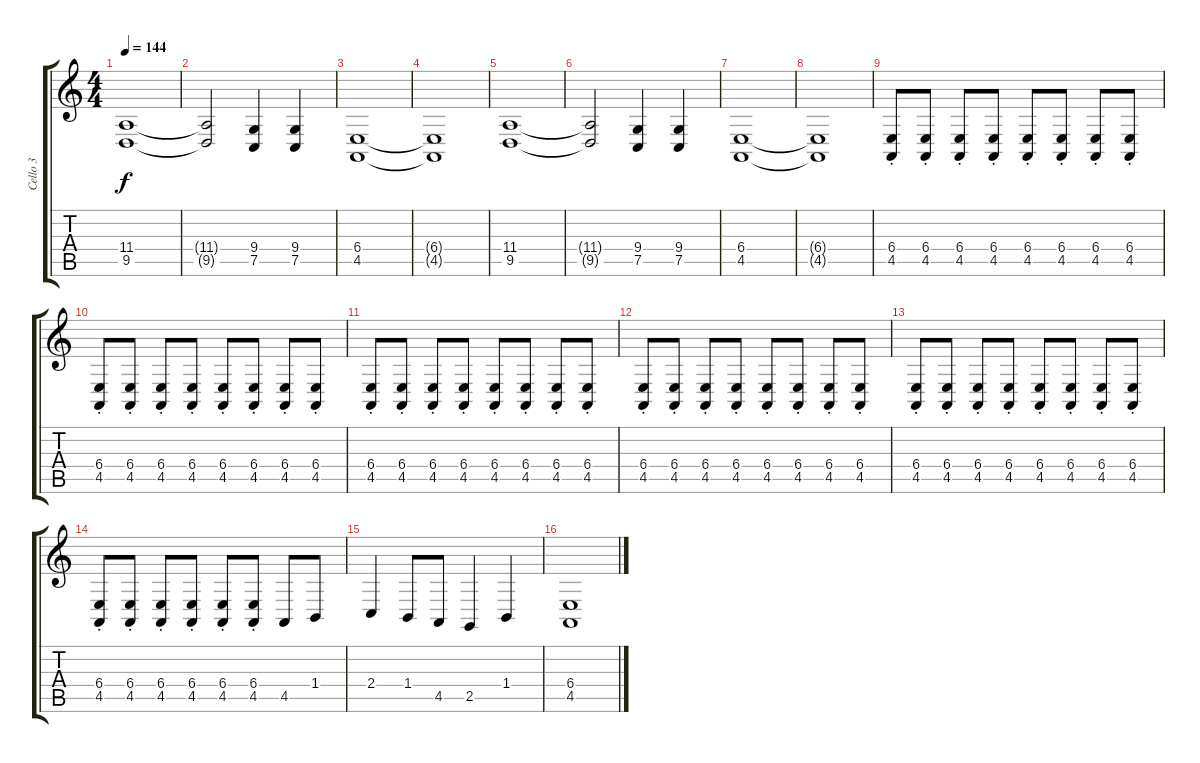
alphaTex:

\track ("Cello 3" "Cello 3") {instrument cello}
\staff {score tabs}
\tuning (C4 G3 Eb3 Bb2 F2 C2) {hide}
\ts (4 4)
\tempo 144
\clef g2
\ks c
(11.4 9.5).1{dy f} |
(11.4{t} 9.5{t}).2 (9.4 7.5).4 (9.4 7.5).4 |
(6.4 4.5).1 |
(6.4{t} 4.5{t}).1 |
(11.4 9.5).1 |
(11.4{t} 9.5{t}).2 (9.4 7.5).4 (9.4 7.5).4 |
(6.4 4.5).1 |
(6.4{t} 4.5{t}).1 |
(6.4{st} 4.5{st}).8{volume 8} (6.4{st} 4.5{st}).8 (6.4{st} 4.5{st}).8 (6.4{st} 4.5{st}).8 (6.4{st} 4.5{st}).8 (6.4{st} 4.5{st}).8 (6.4{st} 4.5{st}).8 (6.4{st} 4.5{st}).8 |
(6.4{st} 4.5{st}).8 (6.4{st} 4.5{st}).8 (6.4{st} 4.5{st}).8 (6.4{st} 4.5{st}).8 (6.4{st} 4.5{st}).8 (6.4{st} 4.5{st}).8 (6.4{st} 4.5{st}).8 (6.4{st} 4.5{st}).8 |
(6.4{st} 4.5{st}).8 (6.4{st} 4.5{st}).8 (6.4{st} 4.5{st}).8 (6.4{st} 4.5{st}).8 (6.4{st} 4.5{st}).8 (6.4{st} 4.5{st}).8 (6.4{st} 4.5{st}).8 (6.4{st} 4.5{st}).8 |
(6.4{st} 4.5{st}).8 (6.4{st} 4.5{st}).8 (6.4{st} 4.5{st}).8 (6.4{st} 4.5{st}).8 (6.4{st} 4.5{st}).8 (6.4{st} 4.5{st}).8 (6.4{st} 4.5{st}).8 (6.4{st} 4.5{st}).8 |
(6.4{st} 4.5{st}).8 (6.4{st} 4.5{st}).8 (6.4{st} 4.5{st}).8 (6.4{st} 4.5{st}).8 (6.4{st} 4.5{st}).8 (6.4{st} 4.5{st}).8 (6.4{st} 4.5{st}).8 (6.4{st} 4.5{st}).8 |
(6.4{st} 4.5{st}).8 (6.4{st} 4.5{st}).8 (6.4{st} 4.5{st}).8 (6.4{st} 4.5{st}).8 (6.4{st} 4.5{st}).8 (6.4{st} 4.5{st}).8 4.5.8{volume 16} 1.4.8 |
2.4.4 1.4.8 4.5.8 2.5.4 1.4.4 |
(6.4 4.5).1
